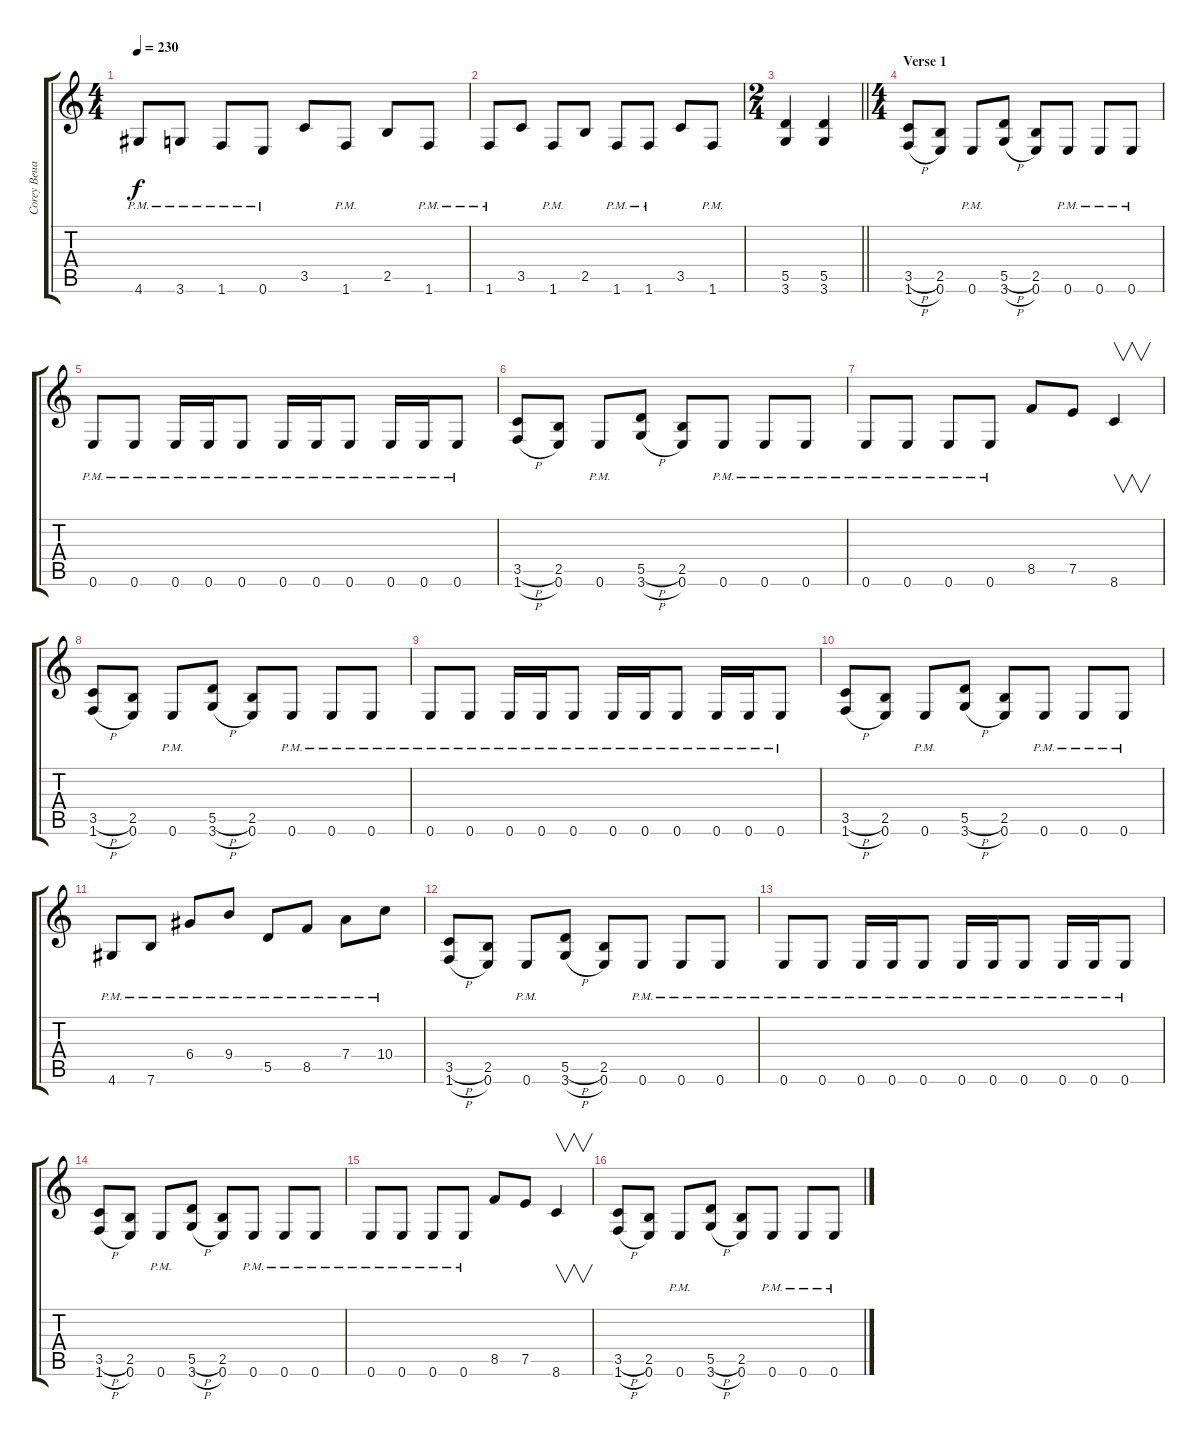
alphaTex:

\track ("Corey Beualieu" "Corey Beua") {instrument distortionguitar}
\staff {score tabs}
\tuning (E4 B3 G3 D3 A2 E2) {hide}
\ts (4 4)
\tempo 230
\clef g2
\ks c
4.6{pm}.8{dy f} 3.6{pm}.8 1.6{pm}.8 0.6{pm}.8 3.5.8 1.6{pm}.8 2.5.8 1.6{pm}.8 |
1.6{pm}.8 3.5.8 1.6{pm}.8 2.5.8 1.6{pm}.8 1.6{pm}.8 3.5.8 1.6{pm}.8 |
\ts (2 4)
\barLineRight lightlight
(5.5 3.6).4 (5.5 3.6).4 |
\ts (4 4)
\section ("" "Verse 1")
(3.5{h} 1.6{h}).8 (2.5 0.6).8 0.6{pm}.8 (5.5{h} 3.6{h}).8 (2.5 0.6).8 0.6{pm}.8 0.6{pm}.8 0.6{pm}.8 |
0.6{pm}.8 0.6{pm}.8 0.6{pm}.16 0.6{pm}.16 0.6{pm}.8 0.6{pm}.16 0.6{pm}.16 0.6{pm}.8 0.6{pm}.16 0.6{pm}.16 0.6{pm}.8 |
(3.5{h} 1.6{h}).8 (2.5 0.6).8 0.6{pm}.8 (5.5{h} 3.6{h}).8 (2.5 0.6).8 0.6{pm}.8 0.6{pm}.8 0.6{pm}.8 |
0.6{pm}.8 0.6{pm}.8 0.6{pm}.8 0.6{pm}.8 8.5.8 7.5.8 8.6.4{v} |
(3.5{h} 1.6{h}).8 (2.5 0.6).8 0.6{pm}.8 (5.5{h} 3.6{h}).8 (2.5 0.6).8 0.6{pm}.8 0.6{pm}.8 0.6{pm}.8 |
0.6{pm}.8 0.6{pm}.8 0.6{pm}.16 0.6{pm}.16 0.6{pm}.8 0.6{pm}.16 0.6{pm}.16 0.6{pm}.8 0.6{pm}.16 0.6{pm}.16 0.6{pm}.8 |
(3.5{h} 1.6{h}).8 (2.5 0.6).8 0.6{pm}.8 (5.5{h} 3.6{h}).8 (2.5 0.6).8 0.6{pm}.8 0.6{pm}.8 0.6{pm}.8 |
4.6{pm}.8 7.6{pm}.8 6.4{pm}.8 9.4{pm}.8 5.5{pm}.8 8.5{pm}.8 7.4{pm}.8 10.4{pm}.8 |
(3.5{h} 1.6{h}).8 (2.5 0.6).8 0.6{pm}.8 (5.5{h} 3.6{h}).8 (2.5 0.6).8 0.6{pm}.8 0.6{pm}.8 0.6{pm}.8 |
0.6{pm}.8 0.6{pm}.8 0.6{pm}.16 0.6{pm}.16 0.6{pm}.8 0.6{pm}.16 0.6{pm}.16 0.6{pm}.8 0.6{pm}.16 0.6{pm}.16 0.6{pm}.8 |
(3.5{h} 1.6{h}).8 (2.5 0.6).8 0.6{pm}.8 (5.5{h} 3.6{h}).8 (2.5 0.6).8 0.6{pm}.8 0.6{pm}.8 0.6{pm}.8 |
0.6{pm}.8 0.6{pm}.8 0.6{pm}.8 0.6{pm}.8 8.5.8 7.5.8 8.6.4{v} |
(3.5{h} 1.6{h}).8 (2.5 0.6).8 0.6{pm}.8 (5.5{h} 3.6{h}).8 (2.5 0.6).8 0.6{pm}.8 0.6{pm}.8 0.6{pm}.8
